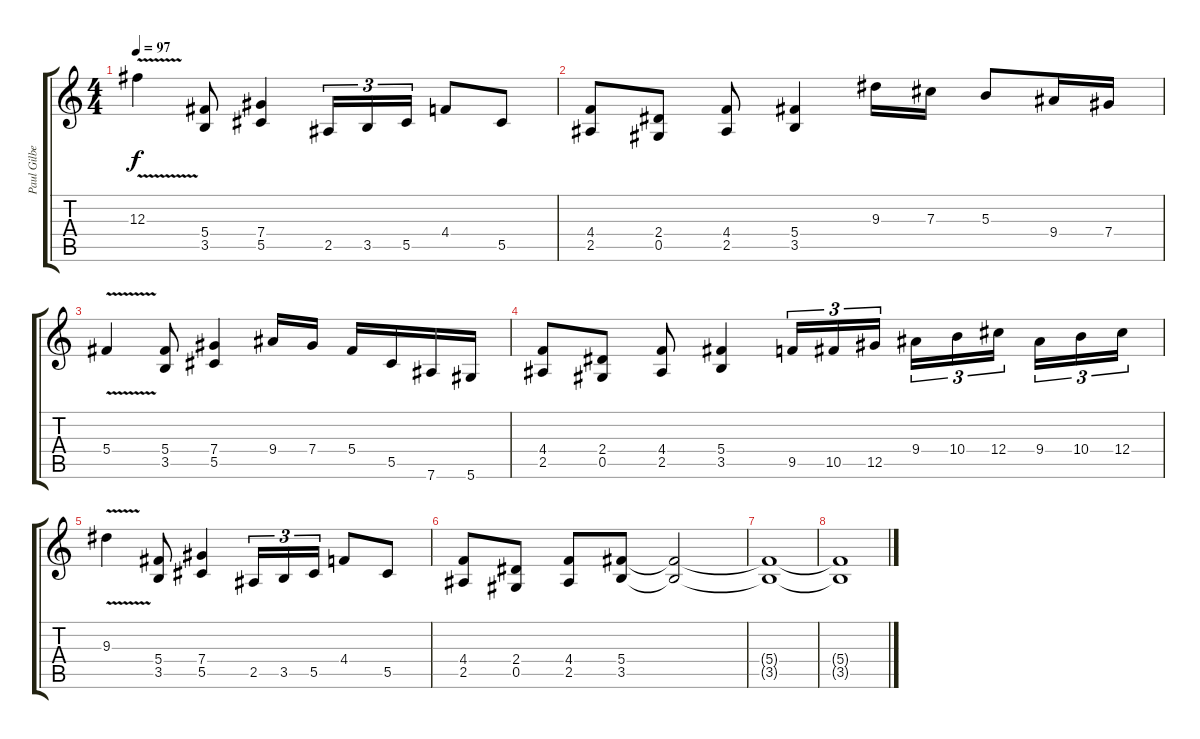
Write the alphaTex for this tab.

\track ("Paul Gilbert" "Paul Gilbe") {instrument distortionguitar}
\staff {score tabs}
\tuning (Eb4 Bb3 Gb3 Db3 Ab2 Eb2) {hide}
\ts (4 4)
\tempo 97
\clef g2
\ks c
12.3{v}.4{dy f} (5.4 3.5).8 (7.4 5.5).4 2.5.16{tu (3 2)} 3.5.16{tu (3 2)} 5.5.16{tu (3 2)} 4.4.8 5.5.8 |
(4.4 2.5).8 (2.4 0.5).8 (4.4 2.5).8 (5.4 3.5).4 9.3.16 7.3.16 5.3.8 9.4.16 7.4.16 |
5.4{v}.4 (5.4 3.5).8 (7.4 5.5).4 9.4.16 7.4.16 5.4.16 5.5.16 7.6.16 5.6.16 |
(4.4 2.5).8 (2.4 0.5).8 (4.4 2.5).8 (5.4 3.5).4 9.5.16{tu (3 2)} 10.5.16{tu (3 2)} 12.5.16{tu (3 2)} 9.4.16{tu (3 2)} 10.4.16{tu (3 2)} 12.4.16{tu (3 2)} 9.4.16{tu (3 2)} 10.4.16{tu (3 2)} 12.4.16{tu (3 2)} |
9.3{v}.4 (5.4 3.5).8 (7.4 5.5).4 2.5.16{tu (3 2)} 3.5.16{tu (3 2)} 5.5.16{tu (3 2)} 4.4.8 5.5.8 |
(4.4 2.5).8 (2.4 0.5).8 (4.4 2.5).8 (5.4 3.5).8{volume 0} (5.4{t} 3.5{t}).2 |
(5.4{t} 3.5{t}).1 |
(5.4{t} 3.5{t}).1
